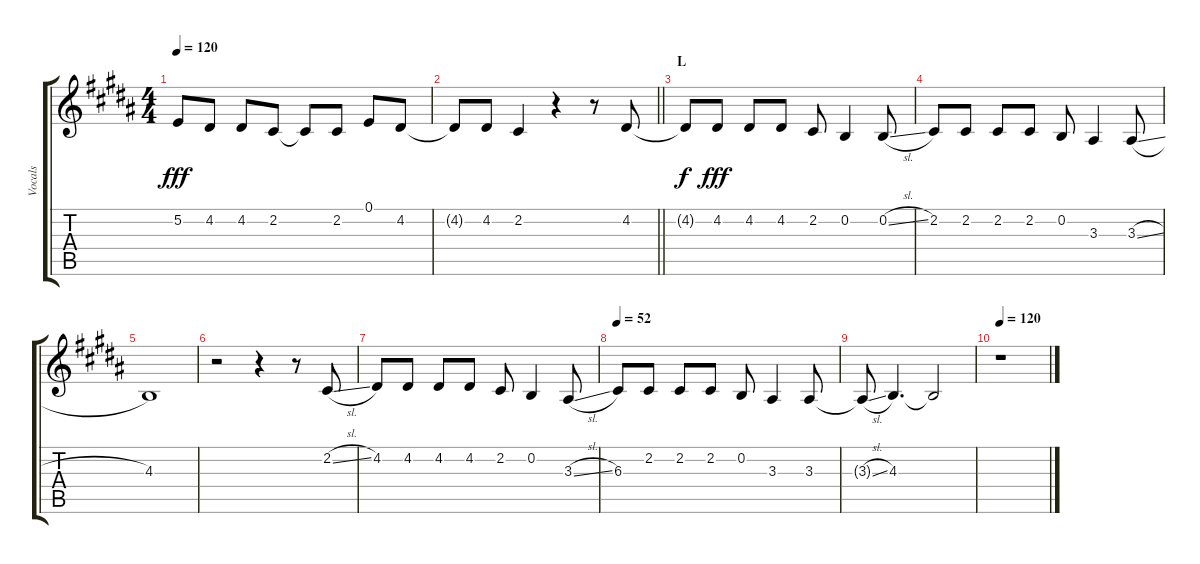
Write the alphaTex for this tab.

\track ("Vocals" "Vocals") {instrument voiceoohs}
\staff {score tabs}
\tuning (E4 B3 G3 D3 A2 E2) {hide}
\ts (4 4)
\tempo 120
\clef g2
\ks b
5.2.8{dy fff} 4.2.8 4.2.8 2.2.8 2.2{t}.8 2.2.8 0.1.8 4.2.8 |
\barLineRight lightlight
4.2{t}.8 4.2.8 2.2.4 r.4 r.8 4.2.8 |
\section ("" "L")
4.2{t}.8{dy f} 4.2.8{dy fff} 4.2.8 4.2.8 2.2.8 0.2.4 0.2{sl}.8 |
2.2.8 2.2.8 2.2.8 2.2.8 0.2.8 3.3.4 3.3{sl}.8 |
4.3.1 |
r.2 r.4 r.8 2.2{sl}.8 |
4.2.8 4.2.8 4.2.8 4.2.8 2.2.8 0.2.4 3.3{sl}.8 |
\tempo 52
6.3.8 2.2.8 2.2.8 2.2.8 0.2.8 3.3.4 3.3.8 |
3.3{sl t}.8 4.3.4{d} 4.3{t}.2 |
\tempo 120
r.1
